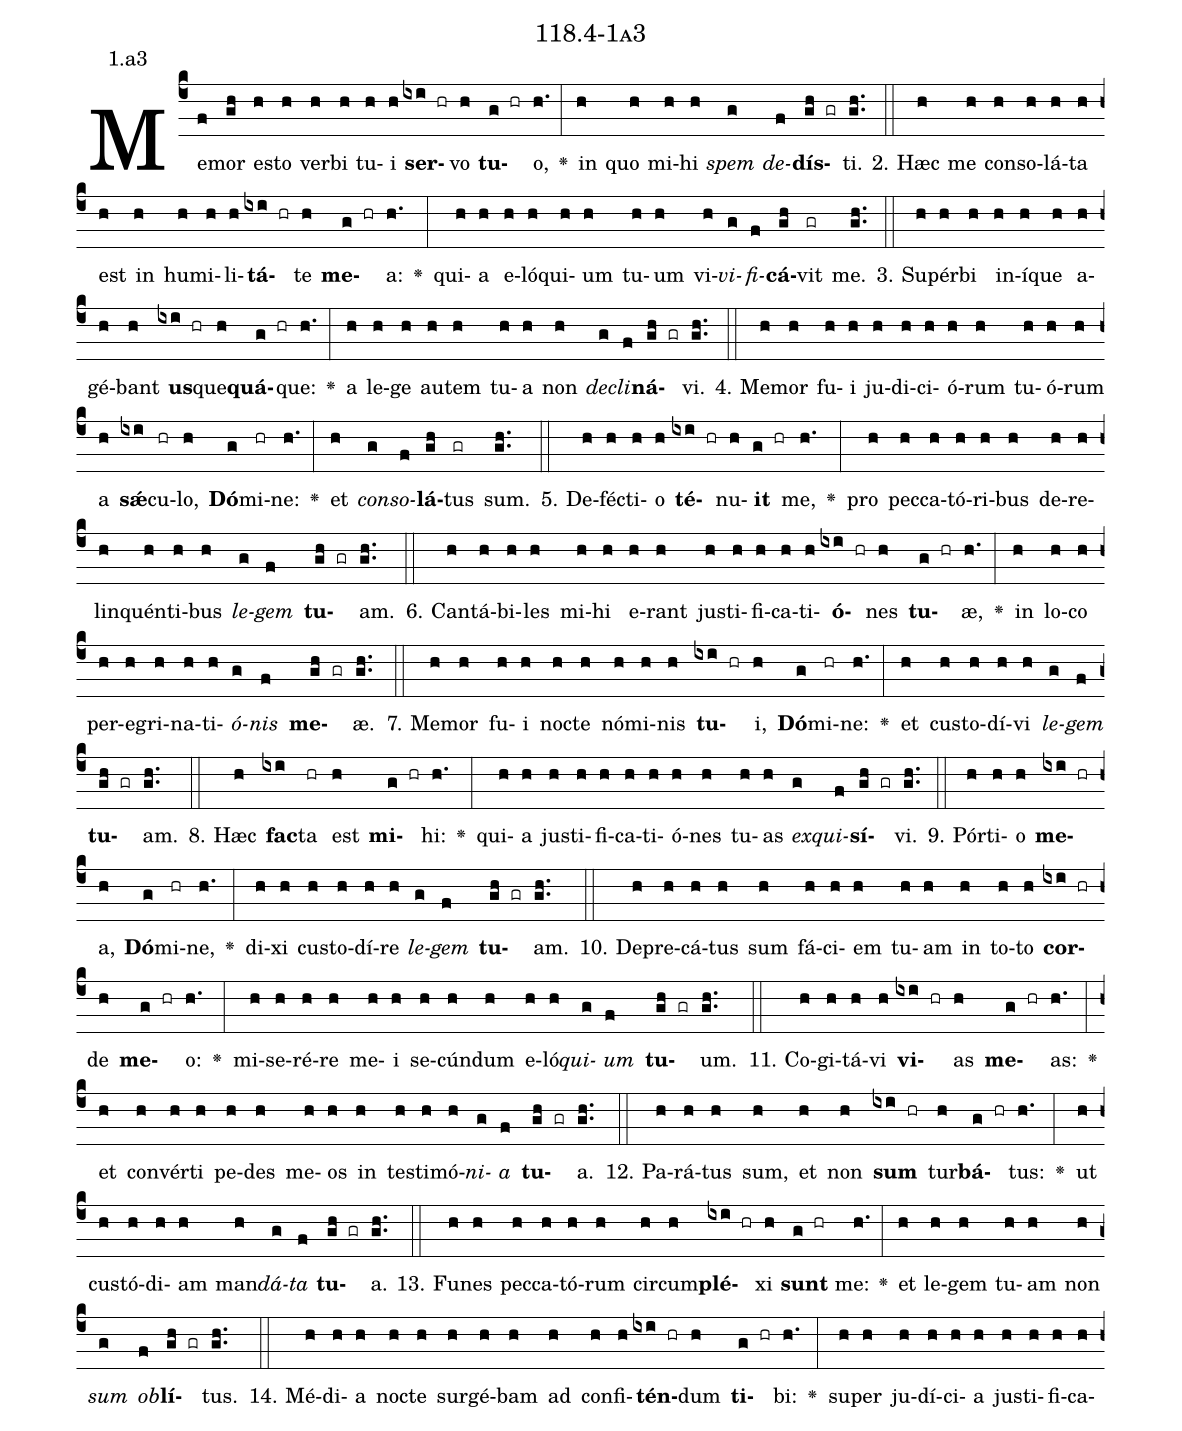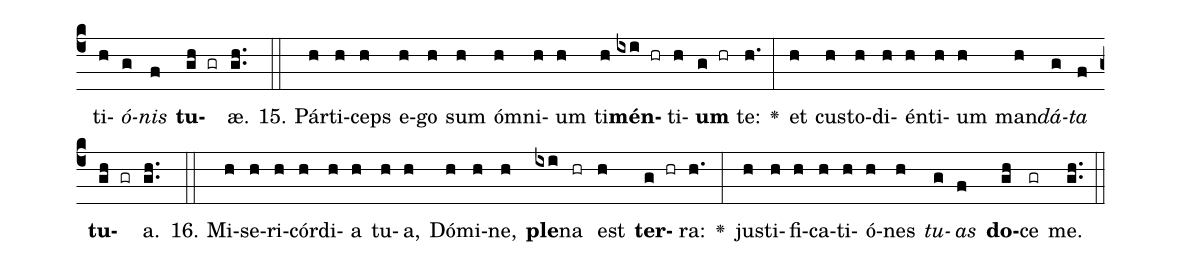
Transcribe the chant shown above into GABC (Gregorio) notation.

name: 118.4-1a3;
annotation: 1.a3;
%%
(c4)Me(f)mor(gh) es(h)to(h) ver(h)bi(h) tu(h)i(h) <b>ser</b>(ixi hr)vo(h) <b>tu</b>(g hr)o,(h.) <v>\greheightstar</v>(:) in(h) quo(h) mi(h)hi(h) <i>spem</i>(g) <i>de</i>(f)<b>dís</b>(gh gr)ti.(gh..) (::)
2. Hæc(h) me(h) con(h)so(h)lá(h)ta(h) est(h) in(h) hu(h)mi(h)li(h)<b>tá</b>(ixi hr)te(h) <b>me</b>(g hr)a:(h.) <v>\greheightstar</v>(:) qui(h)a(h) e(h)ló(h)qui(h)um(h) tu(h)um(h) vi(h)<i>vi</i>(g)<i>fi</i>(f)<b>cá</b>(gh)vit(gr) me.(gh..) (::)
3. Su(h)pér(h)bi(h) in(h)í(h)que(h) a(h)gé(h)bant(h) <b>us</b>(ixi hr)que(h)<b>quá</b>(g hr)que:(h.) <v>\greheightstar</v>(:) a(h) le(h)ge(h) au(h)tem(h) tu(h)a(h) non(h) <i>de</i>(g)<i>cli</i>(f)<b>ná</b>(gh gr)vi.(gh..) (::)
4. Me(h)mor(h) fu(h)i(h) ju(h)di(h)ci(h)ó(h)rum(h) tu(h)ó(h)rum(h) a(h) <b>sǽ</b>(ixi)cu(hr)lo,(h) <b>Dó</b>(g)mi(hr)ne:(h.) <v>\greheightstar</v>(:) et(h) <i>con</i>(g)<i>so</i>(f)<b>lá</b>(gh)tus(gr) sum.(gh..) (::)
5. De(h)féc(h)ti(h)o(h) <b>té</b>(ixi hr)nu(h)<b>it</b>(g hr) me,(h.) <v>\greheightstar</v>(:) pro(h) pec(h)ca(h)tó(h)ri(h)bus(h) de(h)re(h)lin(h)quén(h)ti(h)bus(h) <i>le</i>(g)<i>gem</i>(f) <b>tu</b>(gh gr)am.(gh..) (::)
6. Can(h)tá(h)bi(h)les(h) mi(h)hi(h) e(h)rant(h) jus(h)ti(h)fi(h)ca(h)ti(h)<b>ó</b>(ixi hr)nes(h) <b>tu</b>(g hr)æ,(h.) <v>\greheightstar</v>(:) in(h) lo(h)co(h) per(h)e(h)gri(h)na(h)ti(h)<i>ó</i>(g)<i>nis</i>(f) <b>me</b>(gh gr)æ.(gh..) (::)
7. Me(h)mor(h) fu(h)i(h) noc(h)te(h) nó(h)mi(h)nis(h) <b>tu</b>(ixi hr)i,(h) <b>Dó</b>(g)mi(hr)ne:(h.) <v>\greheightstar</v>(:) et(h) cus(h)to(h)dí(h)vi(h) <i>le</i>(g)<i>gem</i>(f) <b>tu</b>(gh gr)am.(gh..) (::)
8. Hæc(h) <b>fac</b>(ixi)ta(hr) est(h) <b>mi</b>(g hr)hi:(h.) <v>\greheightstar</v>(:) qui(h)a(h) jus(h)ti(h)fi(h)ca(h)ti(h)ó(h)nes(h) tu(h)as(h) <i>ex</i>(g)<i>qui</i>(f)<b>sí</b>(gh gr)vi.(gh..) (::)
9. Pór(h)ti(h)o(h) <b>me</b>(ixi hr)a,(h) <b>Dó</b>(g)mi(hr)ne,(h.) <v>\greheightstar</v>(:) di(h)xi(h) cus(h)to(h)dí(h)re(h) <i>le</i>(g)<i>gem</i>(f) <b>tu</b>(gh gr)am.(gh..) (::)
10. De(h)pre(h)cá(h)tus(h) sum(h) fá(h)ci(h)em(h) tu(h)am(h) in(h) to(h)to(h) <b>cor</b>(ixi hr)de(h) <b>me</b>(g hr)o:(h.) <v>\greheightstar</v>(:) mi(h)se(h)ré(h)re(h) me(h)i(h) se(h)cún(h)dum(h) e(h)ló(h)<i>qui</i>(g)<i>um</i>(f) <b>tu</b>(gh gr)um.(gh..) (::)
11. Co(h)gi(h)tá(h)vi(h) <b>vi</b>(ixi hr)as(h) <b>me</b>(g hr)as:(h.) <v>\greheightstar</v>(:) et(h) con(h)vér(h)ti(h) pe(h)des(h) me(h)os(h) in(h) tes(h)ti(h)mó(h)<i>ni</i>(g)<i>a</i>(f) <b>tu</b>(gh gr)a.(gh..) (::)
12. Pa(h)rá(h)tus(h) sum,(h) et(h) non(h) <b>sum</b>(ixi hr) tur(h)<b>bá</b>(g hr)tus:(h.) <v>\greheightstar</v>(:) ut(h) cus(h)tó(h)di(h)am(h) man(h)<i>dá</i>(g)<i>ta</i>(f) <b>tu</b>(gh gr)a.(gh..) (::)
13. Fu(h)nes(h) pec(h)ca(h)tó(h)rum(h) cir(h)cum(h)<b>plé</b>(ixi hr)xi(h) <b>sunt</b>(g hr) me:(h.) <v>\greheightstar</v>(:) et(h) le(h)gem(h) tu(h)am(h) non(h) <i>sum</i>(g) <i>ob</i>(f)<b>lí</b>(gh gr)tus.(gh..) (::)
14. Mé(h)di(h)a(h) noc(h)te(h) sur(h)gé(h)bam(h) ad(h) con(h)fi(h)<b>tén</b>(ixi hr)dum(h) <b>ti</b>(g hr)bi:(h.) <v>\greheightstar</v>(:) su(h)per(h) ju(h)dí(h)ci(h)a(h) jus(h)ti(h)fi(h)ca(h)ti(h)<i>ó</i>(g)<i>nis</i>(f) <b>tu</b>(gh gr)æ.(gh..) (::)
15. Pár(h)ti(h)ceps(h) e(h)go(h) sum(h) óm(h)ni(h)um(h) ti(h)<b>mén</b>(ixi hr)ti(h)<b>um</b>(g hr) te:(h.) <v>\greheightstar</v>(:) et(h) cus(h)to(h)di(h)én(h)ti(h)um(h) man(h)<i>dá</i>(g)<i>ta</i>(f) <b>tu</b>(gh gr)a.(gh..) (::)
16. Mi(h)se(h)ri(h)cór(h)di(h)a(h) tu(h)a,(h) Dó(h)mi(h)ne,(h) <b>ple</b>(ixi)na(hr) est(h) <b>ter</b>(g hr)ra:(h.) <v>\greheightstar</v>(:) jus(h)ti(h)fi(h)ca(h)ti(h)ó(h)nes(h) <i>tu</i>(g)<i>as</i>(f) <b>do</b>(gh)ce(gr) me.(gh..) (::)
